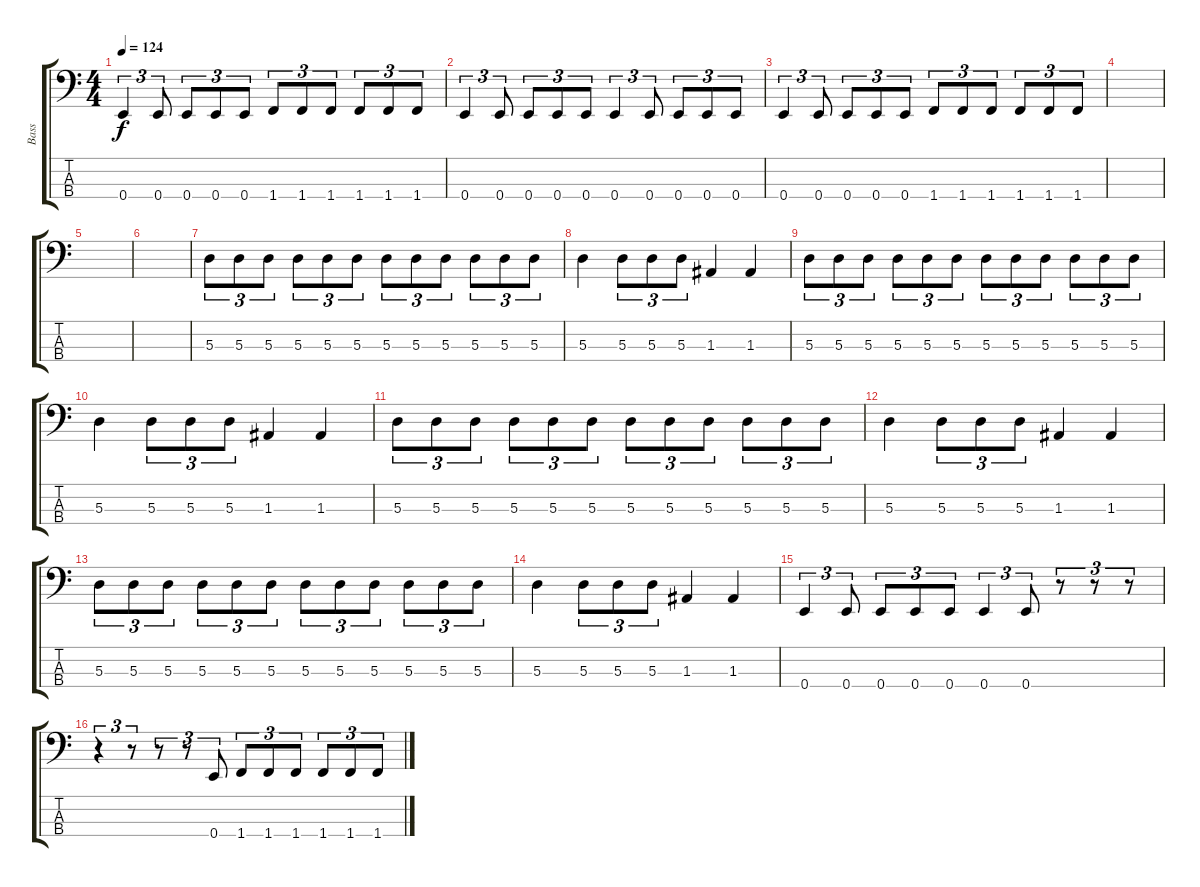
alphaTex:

\track ("Bass" "Bass") {instrument electricbasspick}
\staff {score tabs}
\tuning (G2 D2 A1 E1) {hide}
\ts (4 4)
\tempo 124
\clef f4
\ks c
0.4.4{tu (3 2) dy f} 0.4.8{tu (3 2)} 0.4.8{tu (3 2)} 0.4.8{tu (3 2)} 0.4.8{tu (3 2)} 1.4.8{tu (3 2)} 1.4.8{tu (3 2)} 1.4.8{tu (3 2)} 1.4.8{tu (3 2)} 1.4.8{tu (3 2)} 1.4.8{tu (3 2)} |
0.4.4{tu (3 2)} 0.4.8{tu (3 2)} 0.4.8{tu (3 2)} 0.4.8{tu (3 2)} 0.4.8{tu (3 2)} 0.4.4{tu (3 2)} 0.4.8{tu (3 2)} 0.4.8{tu (3 2)} 0.4.8{tu (3 2)} 0.4.8{tu (3 2)} |
0.4.4{tu (3 2)} 0.4.8{tu (3 2)} 0.4.8{tu (3 2)} 0.4.8{tu (3 2)} 0.4.8{tu (3 2)} 1.4.8{tu (3 2)} 1.4.8{tu (3 2)} 1.4.8{tu (3 2)} 1.4.8{tu (3 2)} 1.4.8{tu (3 2)} 1.4.8{tu (3 2)} |
|
|
|
5.3.8{tu (3 2)} 5.3.8{tu (3 2)} 5.3.8{tu (3 2)} 5.3.8{tu (3 2)} 5.3.8{tu (3 2)} 5.3.8{tu (3 2)} 5.3.8{tu (3 2)} 5.3.8{tu (3 2)} 5.3.8{tu (3 2)} 5.3.8{tu (3 2)} 5.3.8{tu (3 2)} 5.3.8{tu (3 2)} |
5.3.4 5.3.8{tu (3 2)} 5.3.8{tu (3 2)} 5.3.8{tu (3 2)} 1.3.4 1.3.4 |
5.3.8{tu (3 2)} 5.3.8{tu (3 2)} 5.3.8{tu (3 2)} 5.3.8{tu (3 2)} 5.3.8{tu (3 2)} 5.3.8{tu (3 2)} 5.3.8{tu (3 2)} 5.3.8{tu (3 2)} 5.3.8{tu (3 2)} 5.3.8{tu (3 2)} 5.3.8{tu (3 2)} 5.3.8{tu (3 2)} |
5.3.4 5.3.8{tu (3 2)} 5.3.8{tu (3 2)} 5.3.8{tu (3 2)} 1.3.4 1.3.4 |
5.3.8{tu (3 2)} 5.3.8{tu (3 2)} 5.3.8{tu (3 2)} 5.3.8{tu (3 2)} 5.3.8{tu (3 2)} 5.3.8{tu (3 2)} 5.3.8{tu (3 2)} 5.3.8{tu (3 2)} 5.3.8{tu (3 2)} 5.3.8{tu (3 2)} 5.3.8{tu (3 2)} 5.3.8{tu (3 2)} |
5.3.4 5.3.8{tu (3 2)} 5.3.8{tu (3 2)} 5.3.8{tu (3 2)} 1.3.4 1.3.4 |
5.3.8{tu (3 2)} 5.3.8{tu (3 2)} 5.3.8{tu (3 2)} 5.3.8{tu (3 2)} 5.3.8{tu (3 2)} 5.3.8{tu (3 2)} 5.3.8{tu (3 2)} 5.3.8{tu (3 2)} 5.3.8{tu (3 2)} 5.3.8{tu (3 2)} 5.3.8{tu (3 2)} 5.3.8{tu (3 2)} |
5.3.4 5.3.8{tu (3 2)} 5.3.8{tu (3 2)} 5.3.8{tu (3 2)} 1.3.4 1.3.4 |
0.4.4{tu (3 2)} 0.4.8{tu (3 2)} 0.4.8{tu (3 2)} 0.4.8{tu (3 2)} 0.4.8{tu (3 2)} 0.4.4{tu (3 2)} 0.4.8{tu (3 2)} r.8{tu (3 2)} r.8{tu (3 2)} r.8{tu (3 2)} |
r.4{tu (3 2)} r.8{tu (3 2)} r.8{tu (3 2)} r.8{tu (3 2)} 0.4.8{tu (3 2)} 1.4.8{tu (3 2)} 1.4.8{tu (3 2)} 1.4.8{tu (3 2)} 1.4.8{tu (3 2)} 1.4.8{tu (3 2)} 1.4.8{tu (3 2)}
